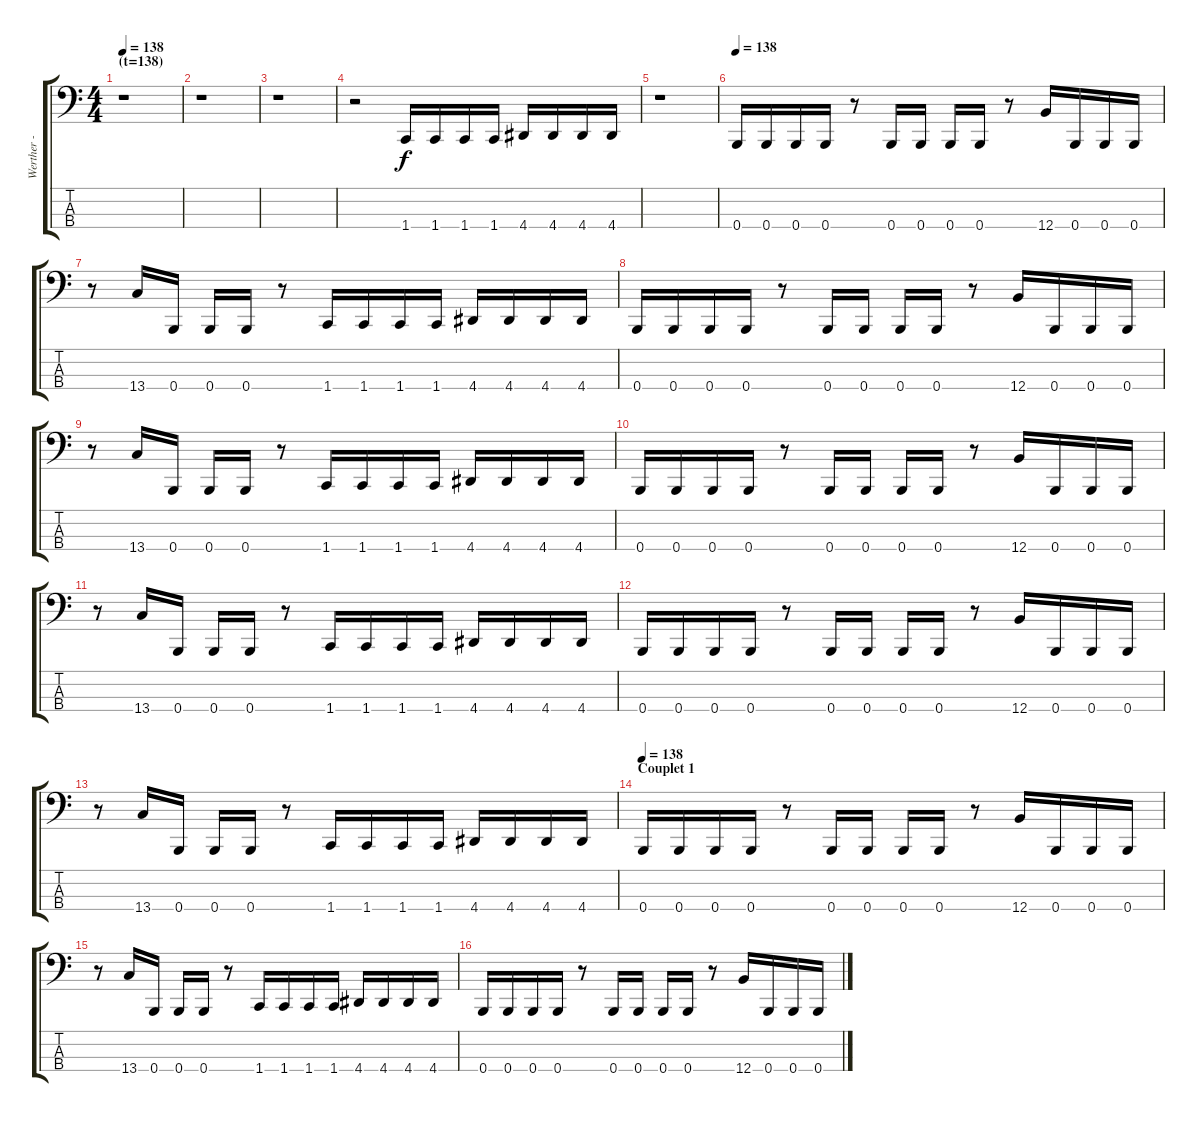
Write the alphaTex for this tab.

\track ("Werther - Basse" "Werther - ") {instrument electricbasspick}
\staff {score tabs}
\tuning (E2 B1 Gb1 B0) {hide}
\ts (4 4)
\section ("" "(t=138)")
\tempo 138
\clef f4
\ks c
r.1{dy f} |
r.1 |
r.1 |
r.2 1.4.16 1.4.16 1.4.16 1.4.16 4.4.16 4.4.16 4.4.16 4.4.16 |
r.1 |
\section ("" "")
\tempo 138
0.4.16{volume 16 balance 8 instrument electricbasspick} 0.4.16 0.4.16 0.4.16 r.8 0.4.16 0.4.16 0.4.16 0.4.16 r.8 12.4.16 0.4.16 0.4.16 0.4.16 |
r.8 13.4.16 0.4.16 0.4.16 0.4.16 r.8 1.4.16 1.4.16 1.4.16 1.4.16 4.4.16 4.4.16 4.4.16 4.4.16 |
0.4.16 0.4.16 0.4.16 0.4.16 r.8 0.4.16 0.4.16 0.4.16 0.4.16 r.8 12.4.16 0.4.16 0.4.16 0.4.16 |
r.8 13.4.16 0.4.16 0.4.16 0.4.16 r.8 1.4.16 1.4.16 1.4.16 1.4.16 4.4.16 4.4.16 4.4.16 4.4.16 |
0.4.16 0.4.16 0.4.16 0.4.16 r.8 0.4.16 0.4.16 0.4.16 0.4.16 r.8 12.4.16 0.4.16 0.4.16 0.4.16 |
r.8 13.4.16 0.4.16 0.4.16 0.4.16 r.8 1.4.16 1.4.16 1.4.16 1.4.16 4.4.16 4.4.16 4.4.16 4.4.16 |
0.4.16 0.4.16 0.4.16 0.4.16 r.8 0.4.16 0.4.16 0.4.16 0.4.16 r.8 12.4.16 0.4.16 0.4.16 0.4.16 |
r.8 13.4.16 0.4.16 0.4.16 0.4.16 r.8 1.4.16 1.4.16 1.4.16 1.4.16 4.4.16 4.4.16 4.4.16 4.4.16 |
\section ("" "Couplet 1")
\tempo 138
0.4.16{volume 16 balance 8 instrument electricbasspick} 0.4.16 0.4.16 0.4.16 r.8 0.4.16 0.4.16 0.4.16 0.4.16 r.8 12.4.16 0.4.16 0.4.16 0.4.16 |
r.8 13.4.16 0.4.16 0.4.16 0.4.16 r.8 1.4.16 1.4.16 1.4.16 1.4.16 4.4.16 4.4.16 4.4.16 4.4.16 |
0.4.16 0.4.16 0.4.16 0.4.16 r.8 0.4.16 0.4.16 0.4.16 0.4.16 r.8 12.4.16 0.4.16 0.4.16 0.4.16
